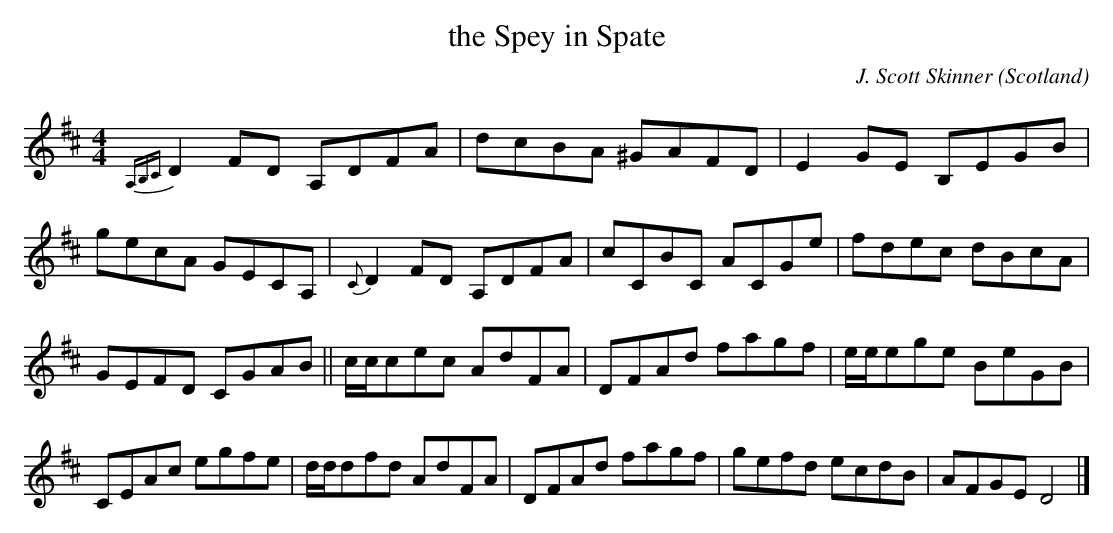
X:1
T:the Spey in Spate
O:Scotland
M:4/4
C:J. Scott Skinner
K:D
{A,B,C}D2FD A,DFA|dcBA ^GAFD|\
E2GE B,EGB|gecA GECA,|\
{C}D2FD A,DFA|cCBC ACGe|fdec dBcA|GEFD CGAB||\
c/c/cec AdFA|DFAd fagf|e/e/ege BeGB|CEAc egfe|\
d/d/dfd AdFA|DFAd fagf|gefd ecdB|AFGE D4|]
